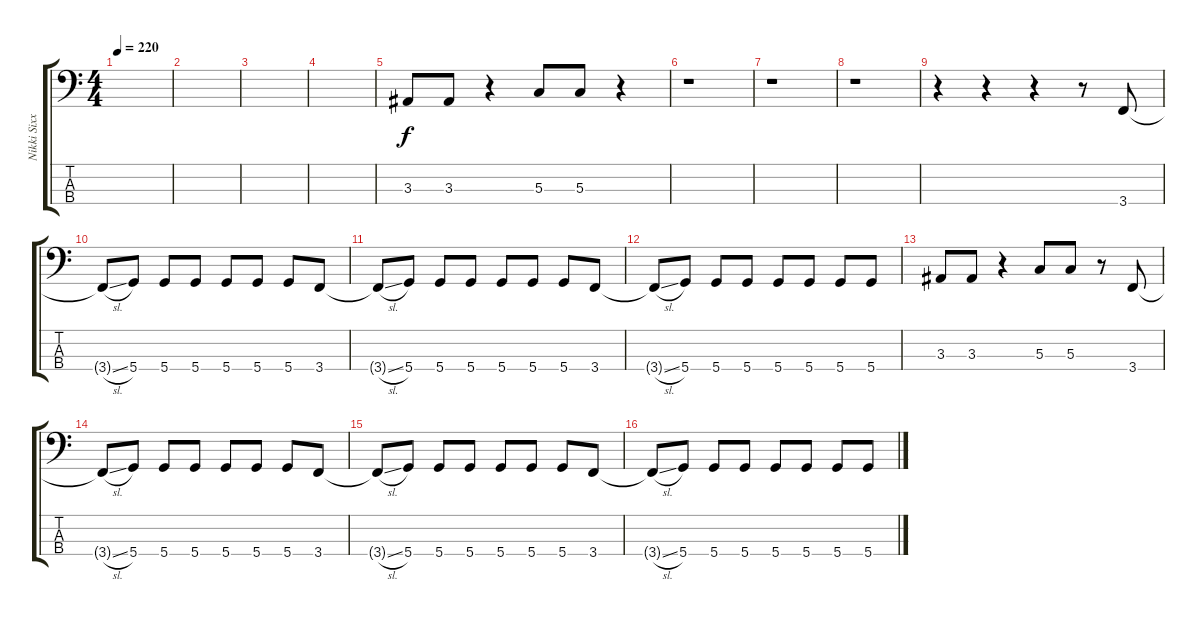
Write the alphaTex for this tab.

\track ("Nikki Sixx - Bass" "Nikki Sixx") {instrument electricbasspick}
\staff {score tabs}
\tuning (F2 C2 G1 D1) {hide}
\ts (4 4)
\tempo 220
\clef f4
\ks c
|
|
|
|
3.3.8 3.3.8 r.4 5.3.8 5.3.8 r.4 |
r.1 |
r.1 |
r.1 |
r.4 r.4 r.4 r.8 3.4.8 |
3.4{sl t}.8 5.4.8 5.4.8 5.4.8 5.4.8 5.4.8 5.4.8 3.4.8 |
3.4{sl t}.8 5.4.8 5.4.8 5.4.8 5.4.8 5.4.8 5.4.8 3.4.8 |
3.4{sl t}.8 5.4.8 5.4.8 5.4.8 5.4.8 5.4.8 5.4.8 5.4.8 |
3.3.8 3.3.8 r.4 5.3.8 5.3.8 r.8 3.4.8 |
3.4{sl t}.8 5.4.8 5.4.8 5.4.8 5.4.8 5.4.8 5.4.8 3.4.8 |
3.4{sl t}.8 5.4.8 5.4.8 5.4.8 5.4.8 5.4.8 5.4.8 3.4.8 |
3.4{sl t}.8 5.4.8 5.4.8 5.4.8 5.4.8 5.4.8 5.4.8 5.4.8
